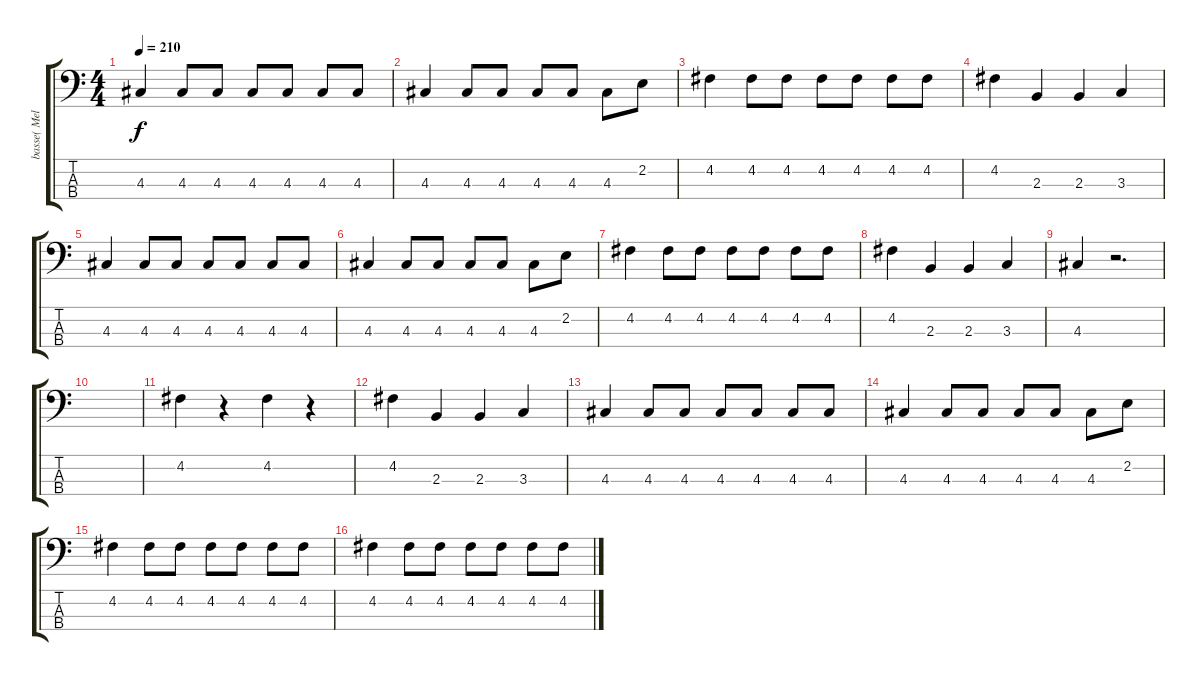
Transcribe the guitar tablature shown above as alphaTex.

\track ("basse( Mel Ellis )" "basse( Mel") {instrument electricbasspick}
\staff {score tabs}
\tuning (G2 D2 A1 E1) {hide}
\ts (4 4)
\tempo 210
\clef f4
\ks c
4.3.4{dy f} 4.3.8 4.3.8 4.3.8 4.3.8 4.3.8 4.3.8 |
4.3.4 4.3.8 4.3.8 4.3.8 4.3.8 4.3.8 2.2.8 |
4.2.4 4.2.8 4.2.8 4.2.8 4.2.8 4.2.8 4.2.8 |
4.2.4 2.3.4 2.3.4 3.3.4 |
4.3.4 4.3.8 4.3.8 4.3.8 4.3.8 4.3.8 4.3.8 |
4.3.4 4.3.8 4.3.8 4.3.8 4.3.8 4.3.8 2.2.8 |
4.2.4 4.2.8 4.2.8 4.2.8 4.2.8 4.2.8 4.2.8 |
4.2.4 2.3.4 2.3.4 3.3.4 |
4.3.4 r.2{d} |
|
4.2.4 r.4 4.2.4 r.4 |
4.2.4 2.3.4 2.3.4 3.3.4 |
4.3.4 4.3.8 4.3.8 4.3.8 4.3.8 4.3.8 4.3.8 |
4.3.4 4.3.8 4.3.8 4.3.8 4.3.8 4.3.8 2.2.8 |
4.2.4 4.2.8 4.2.8 4.2.8 4.2.8 4.2.8 4.2.8 |
4.2.4 4.2.8 4.2.8 4.2.8 4.2.8 4.2.8 4.2.8
